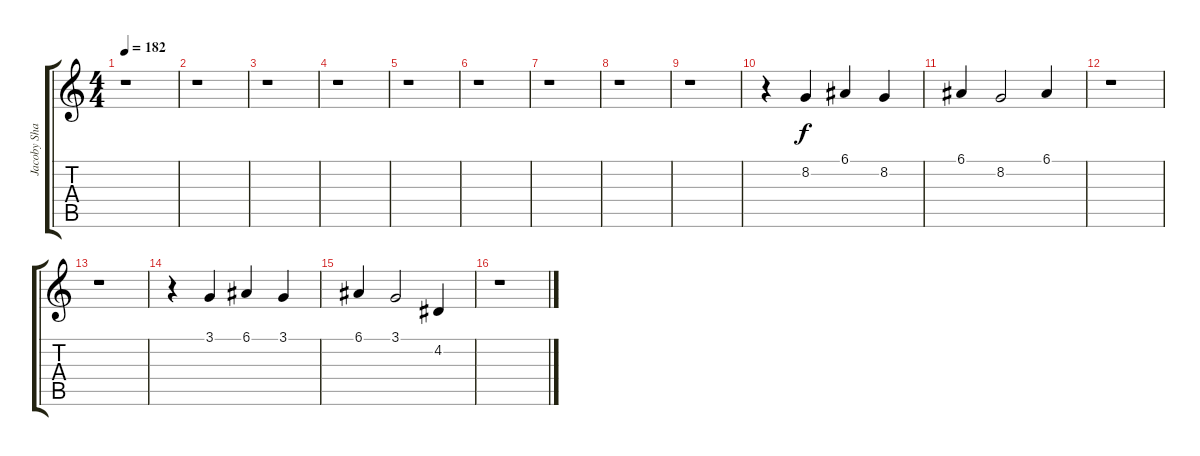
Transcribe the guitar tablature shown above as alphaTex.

\track ("Jacoby Shaddix" "Jacoby Sha") {instrument oboe}
\staff {score tabs}
\tuning (E4 B3 G3 D3 A2 E2) {hide}
\ts (4 4)
\tempo 182
\clef g2
\ks c
r.1{dy f instrument oboe} |
r.1 |
r.1 |
r.1 |
r.1 |
r.1 |
r.1 |
r.1 |
r.1 |
r.4 8.2.4 6.1.4 8.2.4 |
6.1.4 8.2.2 6.1.4 |
r.1 |
r.1 |
r.4 3.1.4 6.1.4 3.1.4 |
6.1.4 3.1.2 4.2.4 |
r.1
